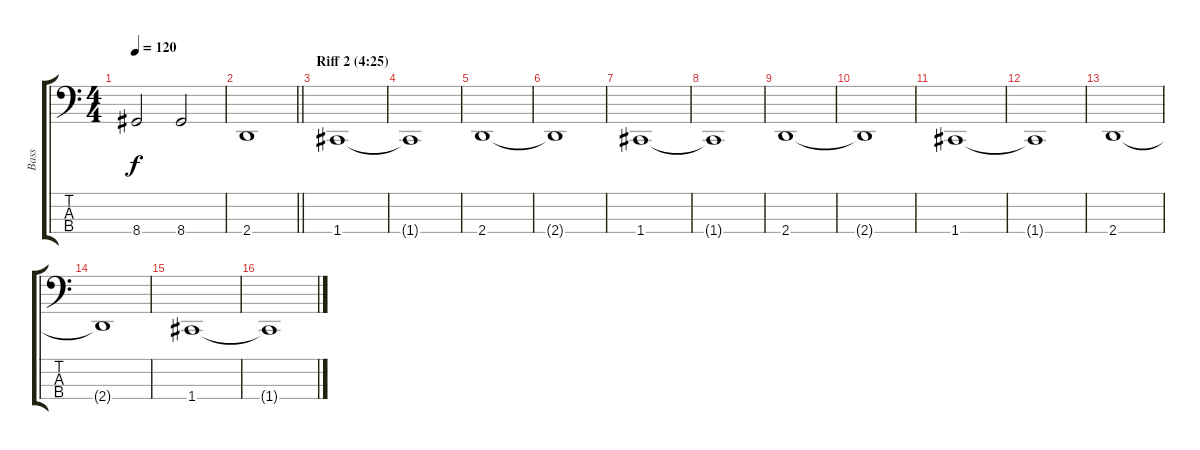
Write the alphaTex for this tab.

\track ("Bass" "Bass") {instrument electricbassfinger}
\staff {score tabs}
\tuning (Eb2 Bb1 F1 C1) {hide}
\ts (4 4)
\tempo 120
\clef f4
\ks c
8.4.2{dy f} 8.4.2 |
\barLineRight lightlight
2.4.1 |
\section ("" "Riff 2 (4:25)")
1.4.1 |
1.4{t}.1 |
2.4.1 |
2.4{t}.1 |
1.4.1 |
1.4{t}.1 |
2.4.1 |
2.4{t}.1 |
1.4.1 |
1.4{t}.1 |
2.4.1 |
2.4{t}.1 |
1.4.1 |
1.4{t}.1
